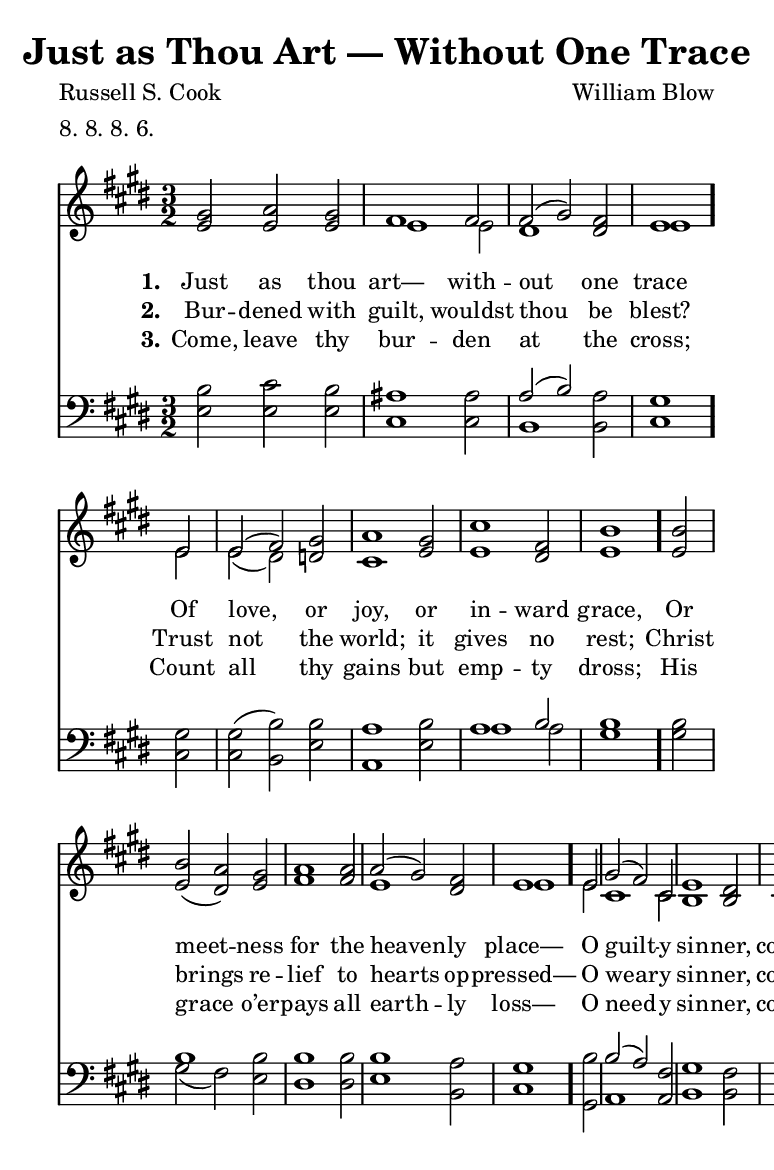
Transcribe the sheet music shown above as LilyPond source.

\include "common/global.ily"
\paper {
  \include "common/paper.ily"
  ragged-bottom = ##t
  systems-per-page = ##f
  system-count = 3

}

\header{
  %gospel
  hymnnumber = "85"
  title = "Just as Thou Art — Without One Trace"
  tunename = "Agnus Dei" % see https://hymnary.org/tune/agnus_dei_blow
  meter = "8. 8. 8. 6."
  poet = "Russell S. Cook" % see https://hymnary.org/text/just_as_thou_art_without_one_trace
  composer = "William Blow" % see https://hymnary.org/tune/agnus_dei_blow
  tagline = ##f
}

% for fermata in MIDI
ta = { \tempo 2=90 }
tb = { \tempo 2=45 }

patternAA = { c2 c2 c2 | c1 c2 | c2( c2) c2 | c1 }
patternAB = { c2 c2 c2 | c1 c2 | c1      c2 | c1 }

patternBA = { c2 | c2( c2) c2 | c1 c2 | c1      c2 | c1 }
patternBB = { c2 | c2( c2) c2 | c1 c2 | c2( c2) c2 | c1 }
patternBC = { c2 | c1      c2 | c1 c2 | c1      c2 | c1 }

patternCA = { c2 | c2( c2) c2 | c1 c2 | c1. }
patternCB = { c2 | c1      c2 | c1 c2 | c1. }

global = {
  \include "common/overrides.ily"
  \override Staff.TimeSignature.style = #'numbered
  \time 3/2
  \override Score.MetronomeMark.transparent = ##t % hide all fermata changes too
  \ta
  \key e \major
  \autoBeamOff
}

notesSoprano = {
\global
\relative c'' {

  \changePitch \patternAA { gis a gis | fis fis | fis gis fis | e }
  \changePitch \patternBA { e | e fis gis | a gis | cis fis, | b }
  \changePitch \patternBB { b | b a gis | a a | a gis fis | e }
  \changePitch \patternCA { e | gis fis cis | e dis | e }

  \bar "|."

}
}

notesAlto = {
\global
\relative e' {

  \changePitch \patternAB { e e e | e e | dis dis | e }
  \changePitch \patternBA { e | e dis d | cis e | e dis | e }
  \changePitch \patternBA { e | e dis e | fis fis | e dis | e }
  \changePitch \patternCB { e | cis cis | b b | b }

}
}

notesTenor = {
\global
\relative a {

  \changePitch \patternAA { b cis b | ais ais | a b a | gis }
  \changePitch \patternBA { gis | gis b b | a b | a b | b }
  \changePitch \patternBC { b | b b | b b | b a | gis }
  \changePitch \patternCA { b | b a fis | gis fis | gis }

}
}

notesBass = {
\global
\relative f {

  \changePitch \patternAB { e e e | cis cis | b b | cis }
  \changePitch \patternBA { cis | cis b e | a, e' | a a | gis }
  \changePitch \patternBA { gis | gis fis e | dis dis | e b | cis }
  \changePitch \patternCB { gis | a a | b b | e }

}
}

wordsA = \lyricmode {
\set stanza = "1."

Just as thou art— with -- out one trace \bar "."
Of love, or joy, or in -- ward grace, \bar "."
Or meet -- ness for the heaven -- ly place— \bar "."
O guilt -- y sin -- ner, come! \bar "."

}

wordsB = \lyricmode {
\set stanza = "2."

Bur -- dened with guilt, wouldst thou be blest?
Trust not the world; it gives no rest;
Christ brings re -- lief to hearts op -- pressed—
O wear -- y sin -- ner, come!

}

wordsC = \lyricmode {
\set stanza = "3."

Come, leave thy bur -- den at the cross;
Count all thy gains but emp -- ty dross;
His grace o’er -- pays all earth -- ly loss—
O need -- y sin -- ner, come!

}

wordsD = \markuplist {

\line { Come, hither bring thy boding fears, }
\line { Thine aching heart, thy bursting tears; }
\line { ’Tis mercy’s voice salutes thine ears; }
\line { { \hspace #2 } O trembling sinner, come! }

}

wordsE = \markuplist {

\line { “The Spirit and the bride say, Come”; }
\line { Rejoicing saints re-echo, “Come.” }
\line { Who faints, who thirsts, who will, may come, }
\line { { \hspace #2 } The Saviour bids thee, come! }

}

\score {
  \context ChoirStaff <<
    \context Staff = upper <<
      \set Staff.autoBeaming = ##f
      \set ChoirStaff.systemStartDelimiter = #'SystemStartBar
      \set ChoirStaff.printPartCombineTexts = ##f
      \partcombine #'(2 . 11) \notesSoprano \notesAlto
      \context NullVoice = sopranos { \voiceOne << \notesSoprano >> }
      \context Lyrics = one   \lyricsto sopranos \wordsA
      \context Lyrics = two   \lyricsto sopranos \wordsB
      \context Lyrics = three \lyricsto sopranos \wordsC
    >>
    \context Staff = men <<
      \set Staff.autoBeaming = ##f
      \clef bass
      \set ChoirStaff.printPartCombineTexts = ##f
      \partcombine #'(2 . 11) \notesTenor \notesBass
    >>
  >>
  \layout {
    \include "common/layout.ily"
  }
  #(cond ((ly:get-option 'eog-midi-permitted) #{ \midi{
    \include "common/midi.ily"
  } #}))
}

\markup { \column {
  \fontsize #0.3 \fill-line { \vcenter \column {
    \vspace #0.9 % not enough space for \vspace #1
    \line{ \bold 4 \column { \wordsD } } \combine \null \vspace #0.4
    \line{ \bold 5 \column { \wordsE } }
    \vspace #1
  } }
  \fill-line { \line { Alternate tune: No. 44. } }
} }

\version "2.19.49"  % necessary for upgrading to future LilyPond versions.

% vi:set et ts=2 sw=2 ai nocindent syntax=lilypond:
